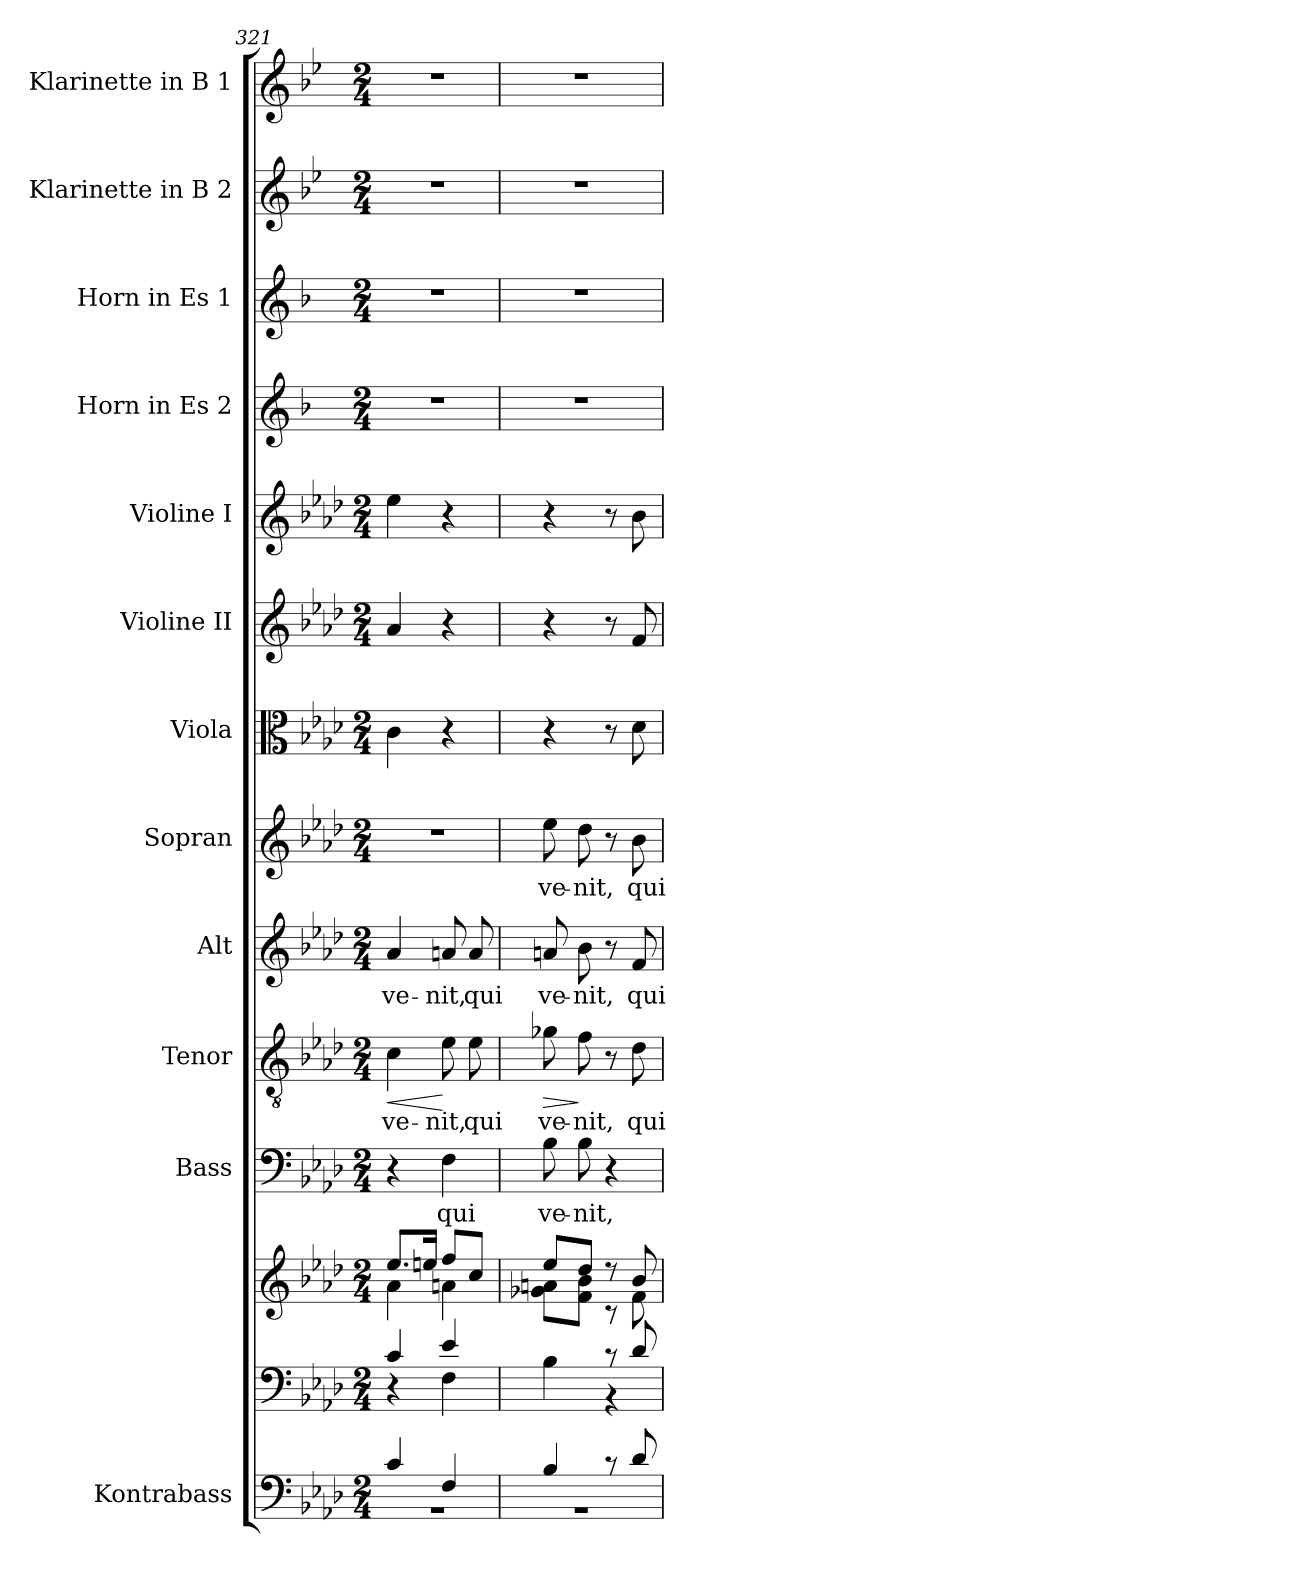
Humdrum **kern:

**kern	**kern	**kern	**kern	**text	**kern	**text	**dynam	**kern	**text	**kern	**text	**kern	**kern	**kern	**kern	**kern	**kern	**kern
*part13	*part12	*part12	*part11	*part11	*part10	*part10	*part10	*part9	*part9	*part8	*part8	*part7	*part6	*part5	*part4	*part3	*part2	*part1
*staff14	*staff13	*staff12	*staff11	*staff11	*staff10	*staff10	*staff10	*staff9	*staff9	*staff8	*staff8	*staff7	*staff6	*staff5	*staff4	*staff3	*staff2	*staff1
*I"Kontrabass	*	*	*I"Bass	*	*I"Tenor	*	*	*I"Alt	*	*I"Sopran	*	*I"Viola	*I"Violine II	*I"Violine I	*I"Horn in Es 2	*I"Horn in Es 1	*I"Klarinette in B 2	*I"Klarinette in B 1
*I'Kb.	*	*	*I'B	*	*I'T	*	*	*I'A	*	*I'S	*	*I'Vla.	*I'Vl. II	*I'Vl. I	*I'Hrn. 2	*I'Hrn. 1	*	*
*clefF4	*clefF4	*clefG2	*clefF4	*	*clefGv2	*	*	*clefG2	*	*clefG2	*	*clefC3	*clefG2	*clefG2	*clefG2	*clefG2	*clefG2	*clefG2
*ITrd7c12	*	*	*	*	*	*	*	*	*	*	*	*	*	*	*ITrd5c9	*ITrd5c9	*ITrd1c2	*ITrd1c2
*k[b-e-a-d-]	*k[b-e-a-d-]	*k[b-e-a-d-]	*k[b-e-a-d-]	*	*k[b-e-a-d-]	*	*	*k[b-e-a-d-]	*	*k[b-e-a-d-]	*	*k[b-e-a-d-]	*k[b-e-a-d-]	*k[b-e-a-d-]	*k[b-e-a-d-]	*k[b-e-a-d-]	*k[b-e-a-d-]	*k[b-e-a-d-]
*A-:	*A-:	*A-:	*A-:	*	*A-:	*	*	*A-:	*	*A-:	*	*A-:	*A-:	*A-:	*A-:	*A-:	*A-:	*A-:
*M2/4	*M2/4	*M2/4	*M2/4	*	*M2/4	*	*	*M2/4	*	*M2/4	*	*M2/4	*M2/4	*M2/4	*M2/4	*M2/4	*M2/4	*M2/4
=321	=321	=321	=321	=321	=321	=321	=321	=321	=321	=321	=321	=321	=321	=321	=321	=321	=321	=321
*^	*^	*^	*	*	*	*	*	*	*	*	*	*	*	*	*	*	*	*
!	!	!	!	!	!	!	!	!	!LO:LY:b	!LO:HP:b	!	!LO:LY:b	!	!	!	!	!	!	!	!	!
4C/	2rBB	4c/	4rC	8.ee-/L	4a-\	4r	.	4c\	ve-	<	4a-/	ve-	2r	.	4c\	4a-/	4ee-\	2r	2r	2r	2r
.	.	.	.	16een/Jk	.	.	.	.	.	.	.	.	.	.	.	.	.	.	.	.	.
!	!	!	!	!	!	!	!LO:LY:b	!	!LO:LY:b	!	!	!LO:LY:b	!	!	!	!	!	!	!	!	!
4FF/	.	4e-/	4F\	8ff/L	4an\	4F\	qui	8e-\	-nit,	[	8an/	-nit,	.	.	4r	4r	4r	.	.	.	.
!	!	!	!	!	!	!	!	!	!LO:LY:b	!	!	!LO:LY:b	!	!	!	!	!	!	!	!	!
.	.	.	.	8cc/J	.	.	.	8e-\	qui	.	8a/	qui	.	.	.	.	.	.	.	.	.
=322	=322	=322	=322	=322	=322	=322	=322	=322	=322	=322	=322	=322	=322	=322	=322	=322	=322	=322	=322	=322	=322
!	!	!	!	!	!	!	!LO:LY:b	!	!LO:LY:b	!LO:HP:b	!	!LO:LY:b	!	!LO:LY:b	!	!	!	!	!	!	!
4BB-/	2rBB	4B-/yy	4B-\	8ee-/L	8g-X\ 8an\L	8B-\	ve-	8g-X\	ve-	>	8an/	ve-	8ee-\	ve-	4r	4r	4r	2r	2r	2r	2r
!	!	!	!	!	!	!	!LO:LY:b	!	!LO:LY:b	!	!	!LO:LY:b	!	!LO:LY:b	!	!	!	!	!	!	!
.	.	.	.	8dd-/J	8f\ 8b-\J	8B-\	-nit,	8f\	-nit,	]	8b-\	-nit,	8dd-\	-nit,	.	.	.	.	.	.	.
8rc	.	8rc	4rBB	8r	8rc	4r	.	8r	.	.	8r	.	8r	.	8r	8r	8r	.	.	.	.
!	!	!	!	!	!	!	!	!	!LO:LY:b	!	!	!LO:LY:b	!	!LO:LY:b	!	!	!	!	!	!	!
8D-/	.	8d-/	.	8b-/	8f\	.	.	8d-\	qui	.	8f/	qui	8b-\	qui	8d-\	8f/	8b-\	.	.	.	.
*v	*v	*	*	*	*	*	*	*	*	*	*	*	*	*	*	*	*	*	*	*	*
*	*v	*v	*	*	*	*	*	*	*	*	*	*	*	*	*	*	*	*	*	*
*	*	*v	*v	*	*	*	*	*	*	*	*	*	*	*	*	*	*	*	*
=	=	=	=	=	=	=	=	=	=	=	=	=	=	=	=	=	=	=
*-	*-	*-	*-	*-	*-	*-	*-	*-	*-	*-	*-	*-	*-	*-	*-	*-	*-	*-
